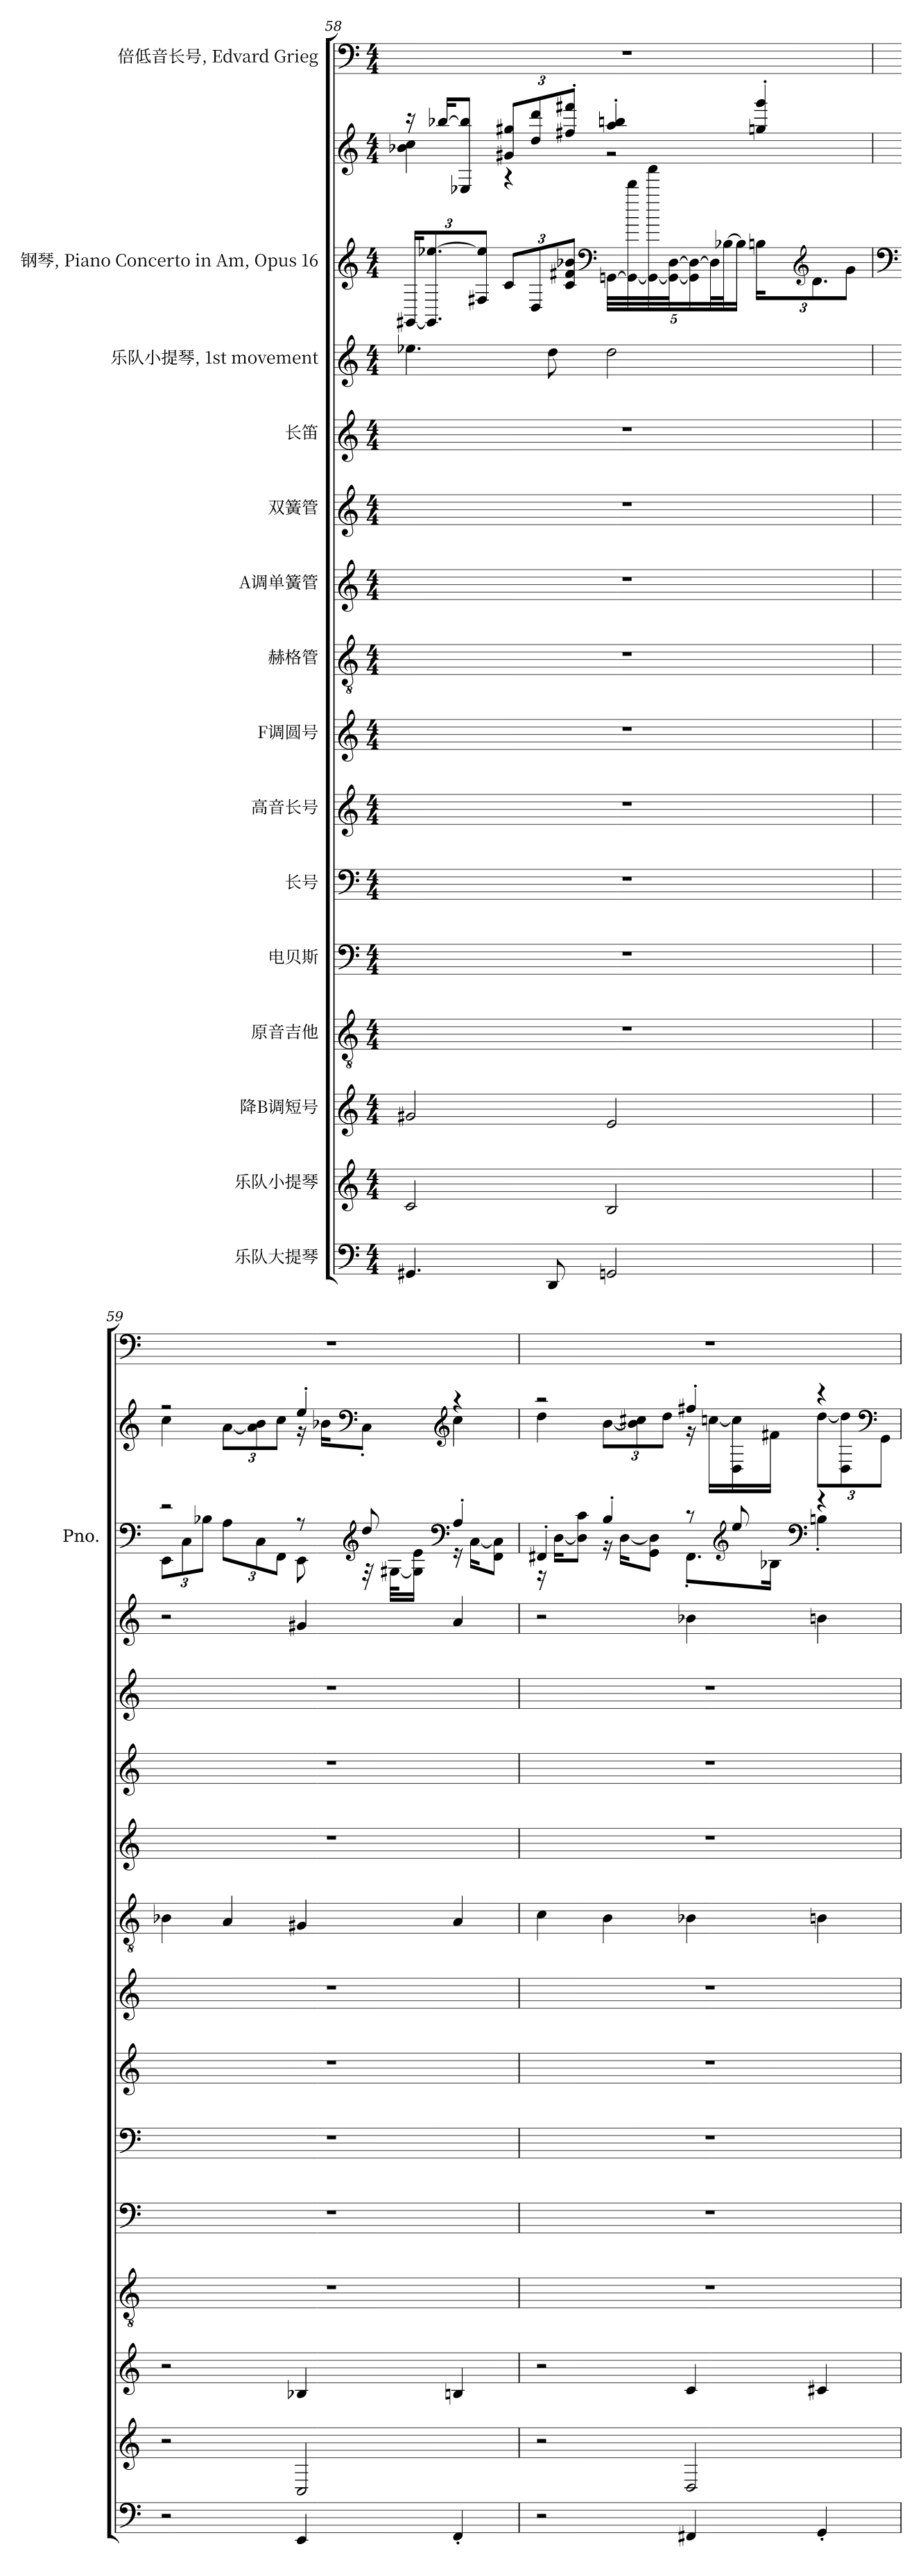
**kern	**kern	**kern	**kern	**kern	**kern	**kern	**kern	**kern	**kern	**kern	**kern	**kern	**kern	**kern	**kern
*part15	*part14	*part13	*part12	*part11	*part10	*part9	*part8	*part7	*part6	*part5	*part4	*part3	*part2	*part2	*part1
*staff16	*staff15	*staff14	*staff13	*staff12	*staff11	*staff10	*staff9	*staff8	*staff7	*staff6	*staff5	*staff4	*staff3	*staff2	*staff1
*I"乐队大提琴	*I"乐队小提琴	*I"降B调短号	*I"原音吉他	*I"电贝斯	*I"长号	*I"高音长号	*I"F调圆号	*I"赫格管	*I"A调单簧管	*I"双簧管	*I"长笛	*I"乐队小提琴, 1st movement	*I"钢琴,   Piano Concerto in Am, Opus 16	*	*I"倍低音长号, Edvard Grieg
*	*	*	*	*	*	*	*	*	*	*	*	*	*I'Pno.	*	*
!!LO:PB:g=z
*clefF4	*clefG2	*clefG2	*clefGv2	*clefF4	*clefF4	*clefG2	*clefG2	*clefGv2	*clefG2	*clefG2	*clefG2	*clefG2	*clefG2	*clefG2	*clefF4
*	*	*ITrd1c2	*	*ITrd7c12	*	*	*ITrd4c7	*	*ITrd2c3	*	*	*	*	*	*
*k[]	*k[]	*k[b-e-]	*k[]	*k[]	*k[]	*k[]	*k[b-]	*k[]	*k[f#c#g#]	*k[]	*k[]	*k[]	*k[]	*k[]	*k[]
*M4/4	*M4/4	*M4/4	*M4/4	*M4/4	*M4/4	*M4/4	*M4/4	*M4/4	*M4/4	*M4/4	*M4/4	*M4/4	*M4/4	*M4/4	*M4/4
*	*	*	*	*	*	*	*	*	*	*	*	*	*Xbrackettup	*	*
=58	=58	=58	=58	=58	=58	=58	=58	=58	=58	=58	=58	=58	=58	=58	=58
*	*	*	*	*	*	*	*	*	*	*	*	*	*	*^	*
4.GG#X/	2c/	2f#X/	1r	1r	1r	1r	1r	1r	1r	1r	1r	4.ee-X\	[24GG#X/KL	16r	4b-X\ 4cc\	1r
.	.	.	.	.	.	.	.	.	.	.	.	.	12.GG#/] [12.ee-X/	.	.	.
.	.	.	.	.	.	.	.	.	.	.	.	.	.	[16bb-X/KL	.	.
.	.	.	.	.	.	.	.	.	.	.	.	.	.	8E-X/ 8bb-/]J	.	.
.	.	.	.	.	.	.	.	.	.	.	.	.	12F#X/ 12ee-/]J	.	.	.
*	*	*	*	*	*	*	*	*	*	*	*	*	*	*Xbrackettup	*	*
.	.	.	.	.	.	.	.	.	.	.	.	.	12c/L	12g#X/ 12gg#X/L	4r	.
.	.	.	.	.	.	.	.	.	.	.	.	.	12D/	12dd/ 12ddd/	.	.
8DD/	.	.	.	.	.	.	.	.	.	.	.	8dd\	.	.	.	.
.	.	.	.	.	.	.	.	.	.	.	.	.	12c/ 12f#X/ 12b-X/J	12ff#X/' 12fff#X/'J	.	.
*	*	*	*	*	*	*	*	*	*	*	*	*	*clefF4	*	*	*
2GGn/	2B/	2d/	.	.	.	.	.	.	.	.	.	2dd\	[40GGn\LLL	4aa/' 4bbn/'	2r	.
.	.	.	.	.	.	.	.	.	.	.	.	.	40GG\_ 40ddd\	.	.	.
.	.	.	.	.	.	.	.	.	.	.	.	.	40GG\_ 40aaa\	.	.	.
.	.	.	.	.	.	.	.	.	.	.	.	.	40GG\_ [40D\J	.	.	.
.	.	.	.	.	.	.	.	.	.	.	.	.	20GG\] 20D\_	.	.	.
.	.	.	.	.	.	.	.	.	.	.	.	.	40D\L]	.	.	.
.	.	.	.	.	.	.	.	.	.	.	.	.	[40B-X\J	.	.	.
.	.	.	.	.	.	.	.	.	.	.	.	.	20B-\JJ]	.	.	.
.	.	.	.	.	.	.	.	.	.	.	.	.	24Bn\KL	4ggn/' 4ggg/'	.	.
*	*	*	*	*	*	*	*	*	*	*	*	*	*clefG2	*	*	*
.	.	.	.	.	.	.	.	.	.	.	.	.	12.d\	.	.	.
.	.	.	.	.	.	.	.	.	.	.	.	.	12g\J	.	.	.
!!LO:PB:g=z
=59	=59	=59	=59	=59	=59	=59	=59	=59	=59	=59	=59	=59	=59	=59	=59	=59
*	*	*	*	*	*	*	*	*	*	*	*	*	*clefF4	*	*	*
*	*	*	*	*	*	*	*	*	*	*	*	*	*^	*	*	*
2r	2r	2r	1r	1r	1r	1r	1r	4B-X\	1r	1r	1r	2r	2r	12EE\L	2r	4cc\	1r
.	.	.	.	.	.	.	.	.	.	.	.	.	.	12C\	.	.	.
.	.	.	.	.	.	.	.	.	.	.	.	.	.	12B-X\J	.	.	.
.	.	.	.	.	.	.	.	4A/	.	.	.	.	.	12A\L	.	[12a\L	.
.	.	.	.	.	.	.	.	.	.	.	.	.	.	12C\	.	12a\] 12b\	.
.	.	.	.	.	.	.	.	.	.	.	.	.	.	12FF\J	.	12cc\J	.
4EE/	2C/	4A-X/	.	.	.	.	.	4G#X/	.	.	.	4g#X/	8r	8EE\	4ee'/	16r	.
.	.	.	.	.	.	.	.	.	.	.	.	.	.	.	.	16b-X\KL	.
*	*	*	*	*	*	*	*	*	*	*	*	*	*clefG2	*	*clefF4	*	*
.	.	.	.	.	.	.	.	.	.	.	.	.	8dd/	32r	.	8C'\J	.
.	.	.	.	.	.	.	.	.	.	.	.	.	.	[32G#X\KLL	.	.	.
.	.	.	.	.	.	.	.	.	.	.	.	.	.	16G#\] 16e\JJ	.	.	.
*	*	*	*	*	*	*	*	*	*	*	*	*	*clefF4	*	*clefG2	*	*
4FF'/	.	4An/	.	.	.	.	.	4A/	.	.	.	4a/	4A'/	16r	4r	4cc\	.
.	.	.	.	.	.	.	.	.	.	.	.	.	.	[16C\KL	.	.	.
.	.	.	.	.	.	.	.	.	.	.	.	.	.	8FF\ 8C\]J	.	.	.
!!LO:PB:g=z
=60	=60	=60	=60	=60	=60	=60	=60	=60	=60	=60	=60	=60	=60	=60	=60	=60	=60
2r	2r	2r	1r	1r	1r	1r	1r	4c\	1r	1r	1r	2r	4FF#X'/	16r	2r	4dd\	1r
.	.	.	.	.	.	.	.	.	.	.	.	.	.	[16D\KL	.	.	.
.	.	.	.	.	.	.	.	.	.	.	.	.	.	8D\] 8c\J	.	.	.
.	.	.	.	.	.	.	.	4B\	.	.	.	.	4B'/	16r	.	[12b\L	.
.	.	.	.	.	.	.	.	.	.	.	.	.	.	[16D\KL	.	.	.
.	.	.	.	.	.	.	.	.	.	.	.	.	.	.	.	12b\] 12cc#X\	.
.	.	.	.	.	.	.	.	.	.	.	.	.	.	8GG\ 8D\]J	.	.	.
.	.	.	.	.	.	.	.	.	.	.	.	.	.	.	.	12dd\J	.
4FF#X/	2D/	4B-/	.	.	.	.	.	4B-X\	.	.	.	4b-X\	8r	8.FF#'\L	4ff#X'/	16r	.
.	.	.	.	.	.	.	.	.	.	.	.	.	.	.	.	[16ccn\LL	.
*	*	*	*	*	*	*	*	*	*	*	*	*	*clefG2	*	*	*	*
.	.	.	.	.	.	.	.	.	.	.	.	.	8ee/	.	.	16D\ 16cc\]	.
.	.	.	.	.	.	.	.	.	.	.	.	.	.	16B-X\Jk	.	16f#X\JJ	.
*	*	*	*	*	*	*	*	*	*	*	*	*	*clefF4	*	*	*	*
4GG'/	.	4Bn/	.	.	.	.	.	4Bn\	.	.	.	4bn\	4r	4Bn'\	4r	[12dd\L	.
.	.	.	.	.	.	.	.	.	.	.	.	.	.	.	.	12D\ 12dd\]	.
*	*	*	*	*	*	*	*	*	*	*	*	*	*	*	*clefF4	*	*
.	.	.	.	.	.	.	.	.	.	.	.	.	.	.	.	12GG\J	.
*	*	*	*	*	*	*	*	*	*	*	*	*	*v	*v	*	*	*
*	*	*	*	*	*	*	*	*	*	*	*	*	*	*v	*v	*
=	=	=	=	=	=	=	=	=	=	=	=	=	=	=	=
*-	*-	*-	*-	*-	*-	*-	*-	*-	*-	*-	*-	*-	*-	*-	*-
